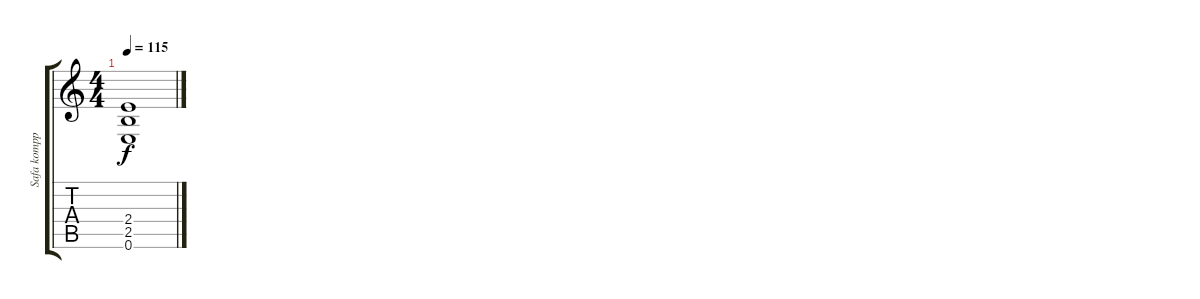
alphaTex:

\track ("Safa komppi" "Safa kompp") {instrument distortionguitar}
\staff {score tabs}
\tuning (E4 B3 G3 D3 A2 E2) {hide}
\ts (4 4)
\tempo 115
\clef g2
\ks c
(2.4{t} 2.5{t} 0.6{t}).1{dy f}
